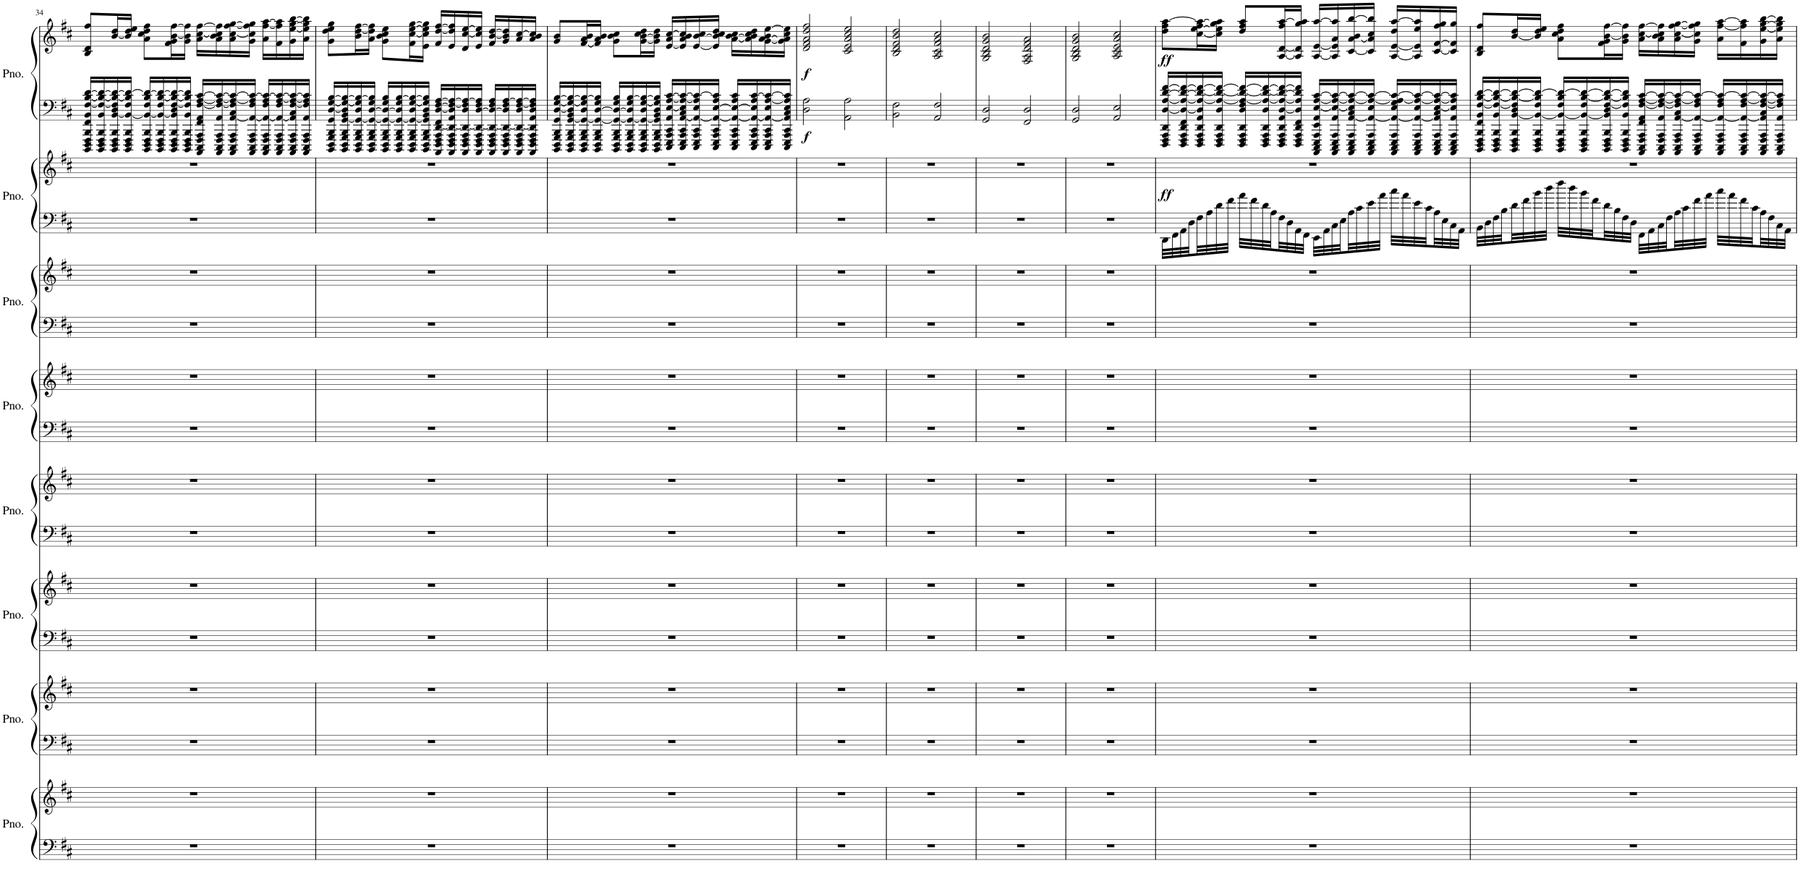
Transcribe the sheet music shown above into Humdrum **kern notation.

**kern	**kern	**kern	**kern	**kern	**kern	**kern	**kern	**kern	**kern	**kern	**kern	**kern	**kern	**dynam	**kern	**kern	**dynam
*part8	*part8	*part7	*part7	*part6	*part6	*part5	*part5	*part4	*part4	*part3	*part3	*part2	*part2	*part2	*part1	*part1	*part1
*staff16	*staff15	*staff14	*staff13	*staff12	*staff11	*staff10	*staff9	*staff8	*staff7	*staff6	*staff5	*staff4	*staff3	*staff3/4	*staff2	*staff1	*staff1/2
*I"Piano	*	*I"Piano	*	*I"Piano	*	*I"Piano	*	*I"Piano	*	*I"Piano	*	*I"Piano	*	*	*I"Piano	*	*
*I'Pno.	*	*I'Pno.	*	*I'Pno.	*	*I'Pno.	*	*I'Pno.	*	*I'Pno.	*	*I'Pno.	*	*	*I'Pno.	*	*
!!LO:PB:g=z
*clefF4	*clefG2	*clefF4	*clefG2	*clefF4	*clefG2	*clefF4	*clefG2	*clefF4	*clefG2	*clefF4	*clefG2	*clefF4	*clefG2	*	*clefF4	*clefG2	*
*k[f#c#]	*k[f#c#]	*k[f#c#]	*k[f#c#]	*k[f#c#]	*k[f#c#]	*k[f#c#]	*k[f#c#]	*k[f#c#]	*k[f#c#]	*k[f#c#]	*k[f#c#]	*k[f#c#]	*k[f#c#]	*	*k[f#c#]	*k[f#c#]	*
*M4/4	*M4/4	*M4/4	*M4/4	*M4/4	*M4/4	*M4/4	*M4/4	*M4/4	*M4/4	*M4/4	*M4/4	*M4/4	*M4/4	*	*M4/4	*M4/4	*
=34	=34	=34	=34	=34	=34	=34	=34	=34	=34	=34	=34	=34	=34	=34	=34	=34	=34
1r	1r	1r	1r	1r	1r	1r	1r	1r	1r	1r	1r	1r	1r	.	16BBBB/ 16DDD/ 16FFF#/ 16BBB/ 16FF#/ 16BB/ [16F#/ [16B/ [16d/LL	8B/ 8d/ 8ff#/L	.
.	.	.	.	.	.	.	.	.	.	.	.	.	.	.	16BBBB/ 16DDD/ 16FFF#/ 16BBB/ 16BB/ 16F#/_ 16B/_ 16d/_	.	.
.	.	.	.	.	.	.	.	.	.	.	.	.	.	.	16BBBB/ 16DDD/ 16FFF#/ 16BBB/ [16BB/ 16D/ 16F#/] 16B/_ 16d/_	[16b/ 16dd/L	.
.	.	.	.	.	.	.	.	.	.	.	.	.	.	.	16BBBB/ 16DDD/ 16FFF#/ 16BBB/ 16BB/_ 16F#/ 16B/] 16d/_JJ	16b/] 16dd/ 16ee/JJ	.
.	.	.	.	.	.	.	.	.	.	.	.	.	.	.	16BBBB/ 16DDD/ 16FFF#/ 16BBB/ 16BB/_ 16F#/ 16B/ 16d/_LL	8a\ 8cc#\ 8dd\ 8ff#\L	.
.	.	.	.	.	.	.	.	.	.	.	.	.	.	.	16BBBB/ 16DDD/ 16FFF#/ 16BBB/ 16BB/_ 16F#/ [16B/ 16d/_	.	.
.	.	.	.	.	.	.	.	.	.	.	.	.	.	.	16BBBB/ 16DDD/ 16FFF#/ 16BBB/ 16BB/] 16D/ [16F#/ 16B/_ 16d/_	16f#\ 16g\ [16b\ [16ff#\L	.
.	.	.	.	.	.	.	.	.	.	.	.	.	.	.	16BBBB/ 16DDD/ 16FFF#/ 16BBB/ 16BB/ 16F#/] 16B/] 16d/]JJ	16g\ 16b\] 16ff#\]JJ	.
.	.	.	.	.	.	.	.	.	.	.	.	.	.	.	16AAAA/ 16CCC#/ 16FFF#/ 16AAA/ 16FF#/ 16AA/ [16F#/ [16A/ [16c#/LL	16a\ [16cc#\ [16ff#\LL	.
.	.	.	.	.	.	.	.	.	.	.	.	.	.	.	16AAAA/ 16CCC#/ 16FFF#/ 16AAA/ 16AA/ 16F#/_ 16A/_ 16c#/_	16a\ 16b\ 16cc#\] 16ff#\]	.
.	.	.	.	.	.	.	.	.	.	.	.	.	.	.	16AAAA/ 16CCC#/ 16FFF#/ 16AAA/ [16AA/ 16C#/ 16F#/] 16A/_ 16c#/_	16a\ [16cc#\ [16ff#\ [16gg\	.
.	.	.	.	.	.	.	.	.	.	.	.	.	.	.	16AAAA/ 16CCC#/ 16FFF#/ 16AAA/ 16AA/_ 16F#/ 16A/] 16c#/_JJ	16g\ 16cc#\] 16ff#\] 16gg\]JJ	.
.	.	.	.	.	.	.	.	.	.	.	.	.	.	.	16AAAA/ 16CCC#/ 16FFF#/ 16AAA/ 16AA/_ 16F#/ 16A/ 16c#/_LL	16a\ [16ff#\ [16aa\LL	.
.	.	.	.	.	.	.	.	.	.	.	.	.	.	.	16AAAA/ 16CCC#/ 16FFF#/ 16AAA/ 16AA/_ 16F#/ [16A/ 16c#/_	16f#\ 16ff#\] 16aa\]	.
.	.	.	.	.	.	.	.	.	.	.	.	.	.	.	16AAAA/ 16CCC#/ 16FFF#/ 16AAA/ 16AA/] 16C#/ [16F#/ 16A/_ 16c#/_	16g\ [16ee\ [16gg\ [16bb\	.
.	.	.	.	.	.	.	.	.	.	.	.	.	.	.	16AAAA/ 16CCC#/ 16FFF#/ 16AAA/ 16AA/ 16F#/] 16A/] 16c#/]JJ	16a\ 16ee\] 16gg\] 16bb\]JJ	.
=35	=35	=35	=35	=35	=35	=35	=35	=35	=35	=35	=35	=35	=35	=35	=35	=35	=35
1r	1r	1r	1r	1r	1r	1r	1r	1r	1r	1r	1r	1r	1r	.	16BBBB/ 16DDD/ 16GGG/ 16BBB/ 16GG/ [16D/ [16G/ [16B/LL	8g\ 8dd\ 8ee\ 8gg\L	.
.	.	.	.	.	.	.	.	.	.	.	.	.	.	.	16BBBB/ 16DDD/ 16GGG/ 16BBB/ [16GG/ 16BB/ 16D/] 16G/_ 16B/_	.	.
.	.	.	.	.	.	.	.	.	.	.	.	.	.	.	16BBBB/ 16DDD/ 16GGG/ 16BBB/ 16GG/_ 16D/ 16G/] 16B/_	16b\ [16dd\ [16ff#\L	.
.	.	.	.	.	.	.	.	.	.	.	.	.	.	.	16BBBB/ 16DDD/ 16GGG/ 16BBB/ 16GG/_ [16D/ 16G/ 16B/]JJ	16a\ 16dd\] 16ff#\]JJ	.
.	.	.	.	.	.	.	.	.	.	.	.	.	.	.	16BBBB/ 16DDD/ 16GGG/ 16BBB/ 16GG/_ 16D/_ 16G/ 16B/LL	8g\ 8b\ 8cc#\ 8ee\L	.
.	.	.	.	.	.	.	.	.	.	.	.	.	.	.	16BBBB/ 16DDD/ 16GGG/ 16BBB/ 16GG/_ 16D/] 16G/ [16B/	.	.
.	.	.	.	.	.	.	.	.	.	.	.	.	.	.	16BBBB/ 16DDD/ 16GGG/ 16BBB/ 16GG/_ 16D/ [16G/ 16B/_	16f#\ [16cc#\ [16ee\ [16gg\L	.
.	.	.	.	.	.	.	.	.	.	.	.	.	.	.	16BBBB/ 16DDD/ 16GGG/ 16BBB/ 16GG/] 16BB/ 16D/ 16G/] 16B/]JJ	16e\ 16cc#\] 16ee\] 16gg\]JJ	.
.	.	.	.	.	.	.	.	.	.	.	.	.	.	.	16AAAA/ 16DDD/ 16FFF#/ 16AAA/ [16DD/ 16FF#/ [16D/ [16F#/ [16A/LL	16f#/ [16dd/ [16ff#/LL	.
.	.	.	.	.	.	.	.	.	.	.	.	.	.	.	16AAAA/ 16DDD/ 16FFF#/ 16AAA/ 16DD/_ 16AA/ 16D/] 16F#/_ 16A/_	16e/ 16dd/] 16ff#/]	.
.	.	.	.	.	.	.	.	.	.	.	.	.	.	.	16AAAA/ 16DDD/ 16FFF#/ 16AAA/ 16DD/_ 16D/ 16F#/] 16A/_	16d/ [16cc#/ [16ee/	.
.	.	.	.	.	.	.	.	.	.	.	.	.	.	.	16AAAA/ 16DDD/ 16FFF#/ 16AAA/ 16DD/_ [16D/ 16F#/ 16A/]JJ	16e/ 16cc#/] 16ee/]JJ	.
.	.	.	.	.	.	.	.	.	.	.	.	.	.	.	16AAAA/ 16DDD/ 16FFF#/ 16AAA/ 16DD/_ 16D/_ 16F#/ 16A/LL	16f#/ [16b/ [16dd/LL	.
.	.	.	.	.	.	.	.	.	.	.	.	.	.	.	16AAAA/ 16DDD/ 16FFF#/ 16AAA/ 16DD/_ 16D/] 16F#/ [16A/	16g/ 16b/] 16dd/]	.
.	.	.	.	.	.	.	.	.	.	.	.	.	.	.	16AAAA/ 16DDD/ 16FFF#/ 16AAA/ 16DD/_ 16D/ [16F#/ 16A/_	16a/ [16cc#/	.
.	.	.	.	.	.	.	.	.	.	.	.	.	.	.	16AAAA/ 16DDD/ 16FFF#/ 16AAA/ 16DD/] 16AA/ 16D/ 16F#/] 16A/]JJ	16a/ 16b/ 16cc#/]JJ	.
=36	=36	=36	=36	=36	=36	=36	=36	=36	=36	=36	=36	=36	=36	=36	=36	=36	=36
1r	1r	1r	1r	1r	1r	1r	1r	1r	1r	1r	1r	1r	1r	.	16BBBB/ 16DDD/ 16GGG/ 16BBB/ 16GG/ [16D/ [16G/ [16B/LL	8g/ 8b/L	.
.	.	.	.	.	.	.	.	.	.	.	.	.	.	.	16BBBB/ 16DDD/ 16GGG/ 16BBB/ [16GG/ 16BB/ 16D/] 16G/_ 16B/_	.	.
.	.	.	.	.	.	.	.	.	.	.	.	.	.	.	16BBBB/ 16DDD/ 16GGG/ 16BBB/ 16GG/_ 16D/ 16G/] 16B/_	[16f#/ 16a/ 16b/L	.
.	.	.	.	.	.	.	.	.	.	.	.	.	.	.	16BBBB/ 16DDD/ 16GGG/ 16BBB/ 16GG/_ [16D/ 16G/ 16B/]JJ	16f#/] 16a/ 16b/JJ	.
.	.	.	.	.	.	.	.	.	.	.	.	.	.	.	16BBBB/ 16DDD/ 16GGG/ 16BBB/ 16GG/_ 16D/_ 16G/ 16B/LL	8g\ 8b\ 8cc#\L	.
.	.	.	.	.	.	.	.	.	.	.	.	.	.	.	16BBBB/ 16DDD/ 16GGG/ 16BBB/ 16GG/_ 16D/] 16G/ [16B/	.	.
.	.	.	.	.	.	.	.	.	.	.	.	.	.	.	16BBBB/ 16DDD/ 16GGG/ 16BBB/ 16GG/_ 16D/ [16G/ 16B/_	[16g\ [16b\ 16cc#\ 16dd\L	.
.	.	.	.	.	.	.	.	.	.	.	.	.	.	.	16BBBB/ 16DDD/ 16GGG/ 16BBB/ 16GG/] 16BB/ 16D/ 16G/] 16B/]JJ	16g\] 16b\] 16dd\JJ	.
.	.	.	.	.	.	.	.	.	.	.	.	.	.	.	16CCC#/ 16EEE/ 16AAA/ 16CC#/ 16AA/ [16E/ [16A/ [16c#/LL	[16e/ 16a/ [16cc#/LL	.
.	.	.	.	.	.	.	.	.	.	.	.	.	.	.	16CCC#/ 16EEE/ 16AAA/ 16CC#/ [16AA/ 16C#/ 16E/] 16A/_ 16c#/_	16e/] 16a/ 16b/ 16cc#/]	.
.	.	.	.	.	.	.	.	.	.	.	.	.	.	.	16CCC#/ 16EEE/ 16AAA/ 16CC#/ 16AA/_ 16E/ 16A/] 16c#/_	[16e/ [16b/ 16cc#/	.
.	.	.	.	.	.	.	.	.	.	.	.	.	.	.	16CCC#/ 16EEE/ 16AAA/ 16CC#/ 16AA/_ [16E/ 16A/ 16c#/]JJ	16e/] 16b/] 16cc#/ 16dd/JJ	.
.	.	.	.	.	.	.	.	.	.	.	.	.	.	.	16CCC#/ 16EEE/ 16AAA/ 16CC#/ 16AA/_ 16E/_ 16A/ 16c#/LL	[16a\ [16b\ 16cc#\LL	.
.	.	.	.	.	.	.	.	.	.	.	.	.	.	.	16CCC#/ 16EEE/ 16AAA/ 16CC#/ 16AA/_ 16E/] 16A/ [16c#/	16a\] 16b\] 16cc#\ 16dd\	.
.	.	.	.	.	.	.	.	.	.	.	.	.	.	.	16CCC#/ 16EEE/ 16AAA/ 16CC#/ 16AA/_ 16E/ [16A/ 16c#/_	[16g\ [16a\ 16b\ [16ee\	.
.	.	.	.	.	.	.	.	.	.	.	.	.	.	.	16CCC#/ 16EEE/ 16AAA/ 16CC#/ 16AA/] 16C#/ 16E/ 16A/] 16c#/]JJ	16g\] 16a\] 16cc#\ 16ee\]JJ	.
=37	=37	=37	=37	=37	=37	=37	=37	=37	=37	=37	=37	=37	=37	=37	=37	=37	=37
!	!	!	!	!	!	!	!	!	!	!	!	!	!	!	!	!	!LO:DY:b=2
!	!	!	!	!	!	!	!	!	!	!	!	!	!	!	!	!	!LO:DY:n=1:b
1r	1r	1r	1r	1r	1r	1r	1r	1r	1r	1r	1r	1r	1r	.	2D\ 2A\	2d/ 2f#/ 2a/ 2dd/ 2ff#/	f f
.	.	.	.	.	.	.	.	.	.	.	.	.	.	.	2AA\ 2A\	2c#/ 2e/ 2a/ 2cc#/ 2ee/	.
=38	=38	=38	=38	=38	=38	=38	=38	=38	=38	=38	=38	=38	=38	=38	=38	=38	=38
1r	1r	1r	1r	1r	1r	1r	1r	1r	1r	1r	1r	1r	1r	.	2BB\ 2F#\	2B/ 2d/ 2f#/ 2b/ 2dd/	.
.	.	.	.	.	.	.	.	.	.	.	.	.	.	.	2AA/ 2F#/	2A/ 2c#/ 2f#/ 2a/ 2cc#/	.
=39	=39	=39	=39	=39	=39	=39	=39	=39	=39	=39	=39	=39	=39	=39	=39	=39	=39
1r	1r	1r	1r	1r	1r	1r	1r	1r	1r	1r	1r	1r	1r	.	2GG/ 2D/	2G/ 2B/ 2d/ 2g/ 2b/	.
.	.	.	.	.	.	.	.	.	.	.	.	.	.	.	2FF#/ 2D/	2F#/ 2A/ 2d/ 2f#/ 2a/	.
=40	=40	=40	=40	=40	=40	=40	=40	=40	=40	=40	=40	=40	=40	=40	=40	=40	=40
1r	1r	1r	1r	1r	1r	1r	1r	1r	1r	1r	1r	1r	1r	.	2GG/ 2D/	2G/ 2B/ 2d/ 2g/ 2b/	.
.	.	.	.	.	.	.	.	.	.	.	.	.	.	.	2AA/ 2E/	2A/ 2c#/ 2e/ 2a/ 2cc#/	.
=41	=41	=41	=41	=41	=41	=41	=41	=41	=41	=41	=41	=41	=41	=41	=41	=41	=41
!	!	!	!	!	!	!	!	!	!	!	!	!	!	!LO:DY:b	!	!	!LO:DY:b
1r	1r	1r	1r	1r	1r	1r	1r	1r	1r	1r	1r	32DD\LLL	1r	ff	16DDD/ 16FFF#/ 16AAA/ 16DD/ [16D/ [16A/ [16d/ [16f#/LL	8dd\ 8ff#\ [8aa\L	ff
.	.	.	.	.	.	.	.	.	.	.	.	32FF#\	.	.	.	.	.
.	.	.	.	.	.	.	.	.	.	.	.	32AA\	.	.	16DDD/ 16FFF#/ 16AAA/ 16DD/ 16FF#/ 16D/_ 16A/_ 16d/_ 16f#/_	.	.
.	.	.	.	.	.	.	.	.	.	.	.	32D\	.	.	.	.	.
.	.	.	.	.	.	.	.	.	.	.	.	32F#\	.	.	16DDD/ 16FFF#/ 16AAA/ 16DD/ 16AA/ 16D/] 16A/_ 16d/_ 16f#/_	[16cc#\ [16ee\ 16ff#\ 16aa\_L	.
.	.	.	.	.	.	.	.	.	.	.	.	32A\	.	.	.	.	.
.	.	.	.	.	.	.	.	.	.	.	.	32d\	.	.	16DDD/ 16FFF#/ 16AAA/ 16DD/ 16D/ 16A/_ 16d/_ 16f#/_JJ	16cc#\] 16ee\] 16gg\ 16aa\]JJ	.
.	.	.	.	.	.	.	.	.	.	.	.	32f#\JJJ	.	.	.	.	.
.	.	.	.	.	.	.	.	.	.	.	.	32a\LLL	.	.	16DDD/ 16FFF#/ 16AAA/ 16DD/ 16D/ 16F#/ 16A/_ 16d/_ 16f#/_LL	8dd/ 8ff#/ 8aa/L	.
.	.	.	.	.	.	.	.	.	.	.	.	32f#\	.	.	.	.	.
.	.	.	.	.	.	.	.	.	.	.	.	32d\	.	.	16DDD/ 16FFF#/ 16AAA/ 16DD/ 16D/ 16A/_ 16d/_ 16f#/_	.	.
.	.	.	.	.	.	.	.	.	.	.	.	32A\	.	.	.	.	.
.	.	.	.	.	.	.	.	.	.	.	.	32F#\	.	.	16DDD/ 16FFF#/ 16AAA/ 16DD/ 16AA/ [16D/ 16A/_ 16d/_ 16f#/_	[16A/ [16d/ 16ff#/ [16aa/L	.
.	.	.	.	.	.	.	.	.	.	.	.	32D\	.	.	.	.	.
.	.	.	.	.	.	.	.	.	.	.	.	32AA\	.	.	16DDD/ 16FFF#/ 16AAA/ 16DD/ 16FF#/ 16D/] 16A/] 16d/] 16f#/]JJ	16A/] 16d/] 16gg/ 16aa/]JJ	.
.	.	.	.	.	.	.	.	.	.	.	.	32FF#\JJJ	.	.	.	.	.
.	.	.	.	.	.	.	.	.	.	.	.	32EE\LLL	.	.	16AAAA/ 16CCC#/ 16EEE/ 16AAA/ 16EE/ 16AA/ [16E/ [16A/ [16c#/LL	[16A/ [16e/ [16aa/LL	.
.	.	.	.	.	.	.	.	.	.	.	.	32AA\	.	.	.	.	.
.	.	.	.	.	.	.	.	.	.	.	.	32C#\	.	.	16AAAA/ 16CCC#/ 16EEE/ 16AAA/ 16AA/ 16E/_ 16A/_ 16c#/_	16A/] 16e/] 16a/ 16aa/]	.
.	.	.	.	.	.	.	.	.	.	.	.	32E\	.	.	.	.	.
.	.	.	.	.	.	.	.	.	.	.	.	32A\	.	.	16AAAA/ 16CCC#/ 16EEE/ 16AAA/ [16AA/ 16C#/ 16E/] 16A/_ 16c#/_	[16c#/ [16a/ 16b/ [16bb/	.
.	.	.	.	.	.	.	.	.	.	.	.	32c#\	.	.	.	.	.
.	.	.	.	.	.	.	.	.	.	.	.	32e\	.	.	16AAAA/ 16CCC#/ 16EEE/ 16AAA/ 16AA/_ 16E/ 16A/_ 16c#/_JJ	16c#/] 16a/] 16cc#/ 16bb/]JJ	.
.	.	.	.	.	.	.	.	.	.	.	.	32a\JJJ	.	.	.	.	.
.	.	.	.	.	.	.	.	.	.	.	.	32cc#\LLL	.	.	16AAAA/ 16CCC#/ 16EEE/ 16AAA/ 16AA/_ 16E/ 16G/ 16A/_ 16c#/_LL	[16A/ [16e/ 16dd/ [16aa/LL	.
.	.	.	.	.	.	.	.	.	.	.	.	32a\	.	.	.	.	.
.	.	.	.	.	.	.	.	.	.	.	.	32e\	.	.	16AAAA/ 16CCC#/ 16EEE/ 16AAA/ 16AA/_ 16E/ 16A/_ 16c#/_	16A/] 16e/] 16ee/ 16aa/]	.
.	.	.	.	.	.	.	.	.	.	.	.	32c#\	.	.	.	.	.
.	.	.	.	.	.	.	.	.	.	.	.	32A\	.	.	16AAAA/ 16CCC#/ 16EEE/ 16AAA/ 16AA/] 16C#/ [16E/ 16A/_ 16c#/_	[16c#/ [16f#/ 16ff#/ 16gg/	.
.	.	.	.	.	.	.	.	.	.	.	.	32E\	.	.	.	.	.
.	.	.	.	.	.	.	.	.	.	.	.	32C#\	.	.	16AAAA/ 16CCC#/ 16EEE/ 16AAA/ 16AA/ 16E/] 16A/] 16c#/]JJ	16c#/] 16f#/] 16gg/JJ	.
.	.	.	.	.	.	.	.	.	.	.	.	32AA\JJJ	.	.	.	.	.
=42	=42	=42	=42	=42	=42	=42	=42	=42	=42	=42	=42	=42	=42	=42	=42	=42	=42
1r	1r	1r	1r	1r	1r	1r	1r	1r	1r	1r	1r	32BB\LLL	1r	.	16BBBB/ 16DDD/ 16FFF#/ 16BBB/ 16FF#/ 16BB/ [16F#/ [16B/ [16d/LL	8B/ 8d/ 8ff#/L	.
.	.	.	.	.	.	.	.	.	.	.	.	32D\	.	.	.	.	.
.	.	.	.	.	.	.	.	.	.	.	.	32F#\	.	.	16BBBB/ 16DDD/ 16FFF#/ 16BBB/ 16BB/ 16F#/_ 16B/_ 16d/_	.	.
.	.	.	.	.	.	.	.	.	.	.	.	32B\	.	.	.	.	.
.	.	.	.	.	.	.	.	.	.	.	.	32d\	.	.	16BBBB/ 16DDD/ 16FFF#/ 16BBB/ [16BB/ 16D/ 16F#/] 16B/_ 16d/_	[16b/ 16dd/L	.
.	.	.	.	.	.	.	.	.	.	.	.	32f#\	.	.	.	.	.
.	.	.	.	.	.	.	.	.	.	.	.	32b\	.	.	16BBBB/ 16DDD/ 16FFF#/ 16BBB/ 16BB/_ 16F#/ 16B/] 16d/_JJ	16b/] 16dd/ 16ee/JJ	.
.	.	.	.	.	.	.	.	.	.	.	.	32dd\JJJ	.	.	.	.	.
.	.	.	.	.	.	.	.	.	.	.	.	32ff#\LLL	.	.	16BBBB/ 16DDD/ 16FFF#/ 16BBB/ 16BB/_ 16F#/ 16B/ 16d/_LL	8a\ 8cc#\ 8dd\ 8ff#\L	.
.	.	.	.	.	.	.	.	.	.	.	.	32dd\	.	.	.	.	.
.	.	.	.	.	.	.	.	.	.	.	.	32b\	.	.	16BBBB/ 16DDD/ 16FFF#/ 16BBB/ 16BB/_ 16F#/ [16B/ 16d/_	.	.
.	.	.	.	.	.	.	.	.	.	.	.	32f#\	.	.	.	.	.
.	.	.	.	.	.	.	.	.	.	.	.	32d\	.	.	16BBBB/ 16DDD/ 16FFF#/ 16BBB/ 16BB/] 16D/ [16F#/ 16B/_ 16d/_	16f#\ 16g\ [16b\ [16ff#\L	.
.	.	.	.	.	.	.	.	.	.	.	.	32B\	.	.	.	.	.
.	.	.	.	.	.	.	.	.	.	.	.	32F#\	.	.	16BBBB/ 16DDD/ 16FFF#/ 16BBB/ 16BB/ 16F#/] 16B/] 16d/]JJ	16g\ 16b\] 16ff#\]JJ	.
.	.	.	.	.	.	.	.	.	.	.	.	32D\JJJ	.	.	.	.	.
.	.	.	.	.	.	.	.	.	.	.	.	32FF#\LLL	.	.	16AAAA/ 16CCC#/ 16FFF#/ 16AAA/ 16FF#/ 16AA/ [16F#/ [16A/ [16c#/LL	16a\ [16cc#\ [16ff#\LL	.
.	.	.	.	.	.	.	.	.	.	.	.	32AA\	.	.	.	.	.
.	.	.	.	.	.	.	.	.	.	.	.	32C#\	.	.	16AAAA/ 16CCC#/ 16FFF#/ 16AAA/ 16AA/ 16F#/_ 16A/_ 16c#/_	16a\ 16b\ 16cc#\] 16ff#\]	.
.	.	.	.	.	.	.	.	.	.	.	.	32F#\	.	.	.	.	.
.	.	.	.	.	.	.	.	.	.	.	.	32A\	.	.	16AAAA/ 16CCC#/ 16FFF#/ 16AAA/ [16AA/ 16C#/ 16F#/] 16A/_ 16c#/_	16a\ [16cc#\ [16ff#\ [16gg\	.
.	.	.	.	.	.	.	.	.	.	.	.	32c#\	.	.	.	.	.
.	.	.	.	.	.	.	.	.	.	.	.	32f#\	.	.	16AAAA/ 16CCC#/ 16FFF#/ 16AAA/ 16AA/_ 16F#/ 16A/] 16c#/_JJ	16g\ 16cc#\] 16ff#\] 16gg\]JJ	.
.	.	.	.	.	.	.	.	.	.	.	.	32a\JJJ	.	.	.	.	.
.	.	.	.	.	.	.	.	.	.	.	.	32cc#\LLL	.	.	16AAAA/ 16CCC#/ 16FFF#/ 16AAA/ 16AA/_ 16F#/ 16A/ 16c#/_LL	16a\ [16ff#\ [16aa\LL	.
.	.	.	.	.	.	.	.	.	.	.	.	32a\	.	.	.	.	.
.	.	.	.	.	.	.	.	.	.	.	.	32f#\	.	.	16AAAA/ 16CCC#/ 16FFF#/ 16AAA/ 16AA/_ 16F#/ [16A/ 16c#/_	16f#\ 16ff#\] 16aa\]	.
.	.	.	.	.	.	.	.	.	.	.	.	32c#\	.	.	.	.	.
.	.	.	.	.	.	.	.	.	.	.	.	32A\	.	.	16AAAA/ 16CCC#/ 16FFF#/ 16AAA/ 16AA/] 16C#/ [16F#/ 16A/_ 16c#/_	16g\ [16ee\ [16gg\ [16bb\	.
.	.	.	.	.	.	.	.	.	.	.	.	32F#\	.	.	.	.	.
.	.	.	.	.	.	.	.	.	.	.	.	32C#\	.	.	16AAAA/ 16CCC#/ 16FFF#/ 16AAA/ 16AA/ 16F#/] 16A/] 16c#/]JJ	16a\ 16ee\] 16gg\] 16bb\]JJ	.
.	.	.	.	.	.	.	.	.	.	.	.	32AA\JJJ	.	.	.	.	.
=	=	=	=	=	=	=	=	=	=	=	=	=	=	=	=	=	=
*-	*-	*-	*-	*-	*-	*-	*-	*-	*-	*-	*-	*-	*-	*-	*-	*-	*-
